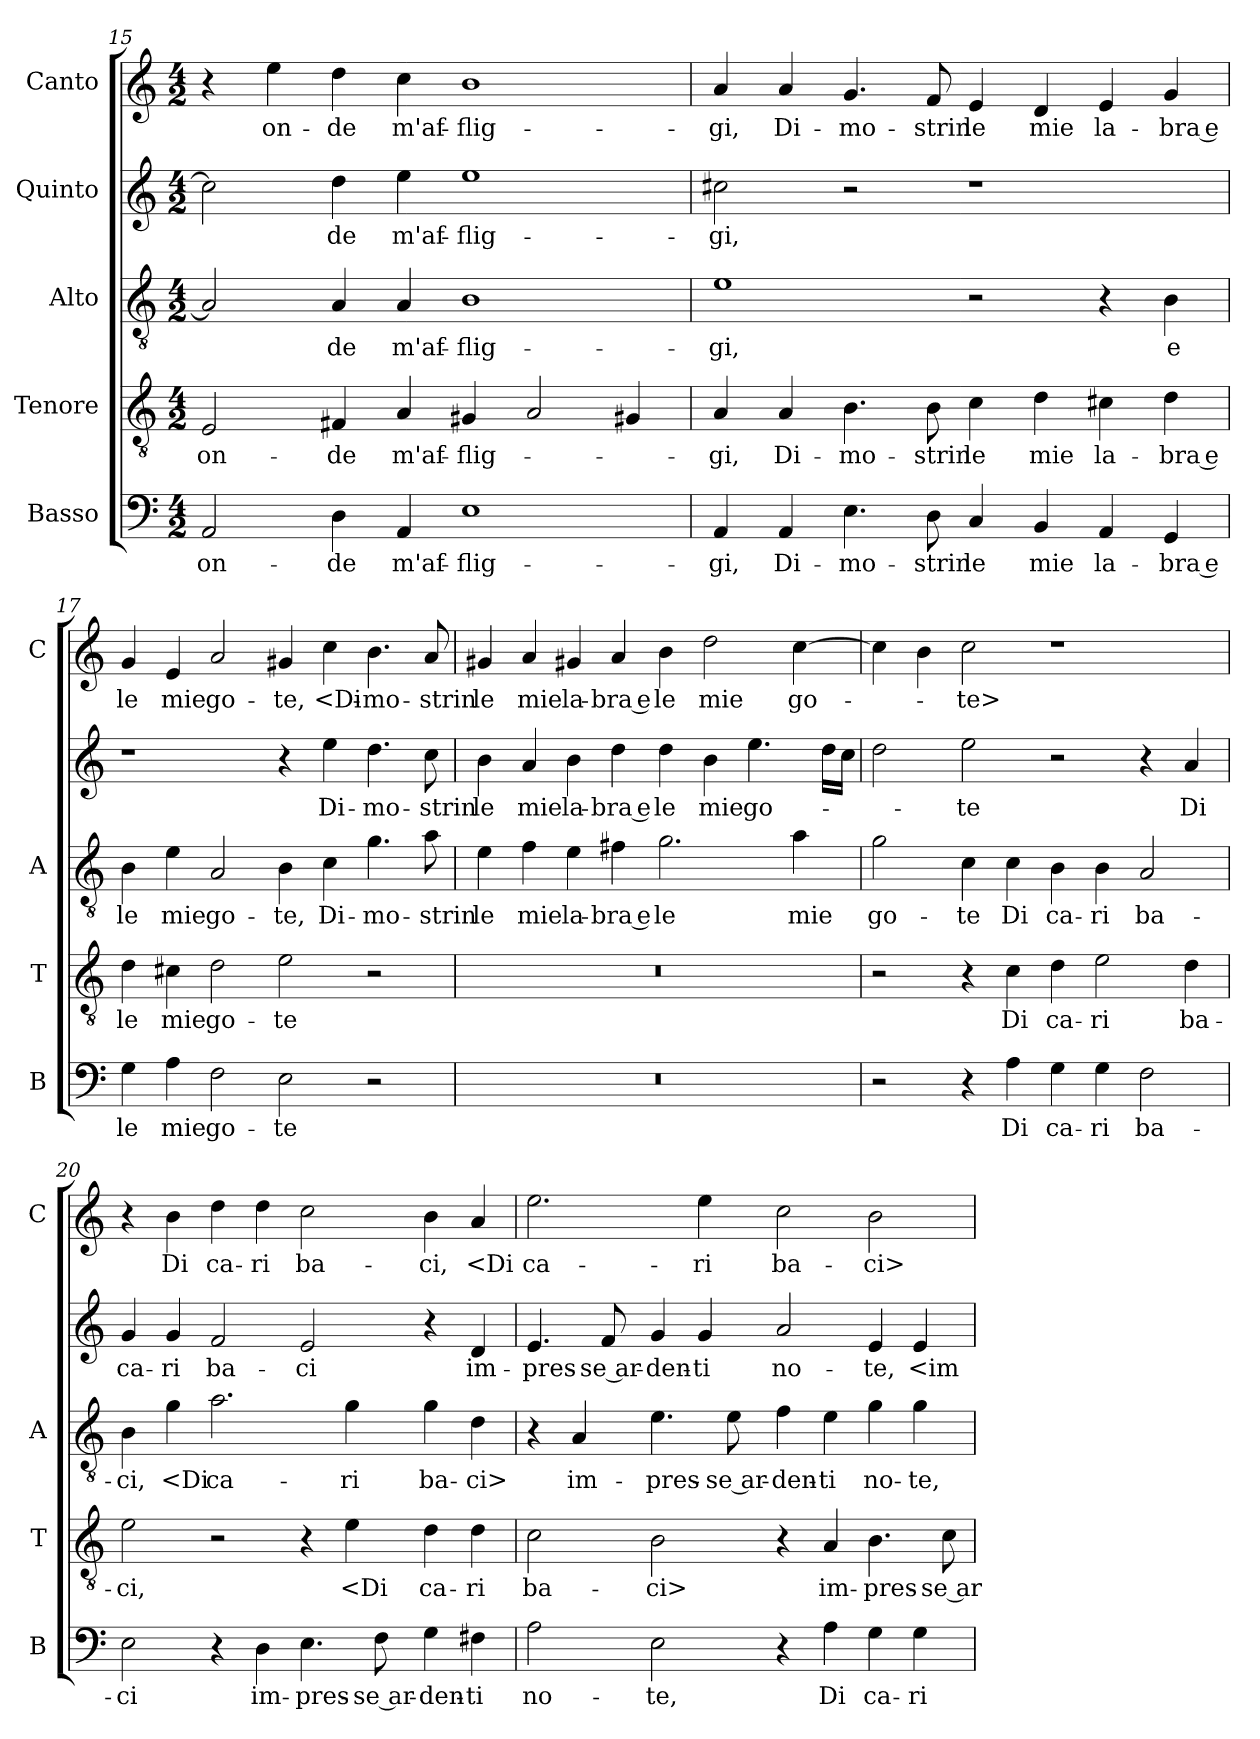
**kern	**text	**kern	**text	**kern	**text	**kern	**text	**kern	**text
*part5	*part5	*part4	*part4	*part3	*part3	*part2	*part2	*part1	*part1
*staff5	*staff5	*staff4	*staff4	*staff3	*staff3	*staff2	*staff2	*staff1	*staff1
*I"Basso	*	*I"Tenore	*	*I"Alto	*	*I"Quinto	*	*I"Canto	*
*I'B	*	*I'T	*	*I'A	*	*	*	*I'C	*
*clefF4	*	*clefGv2	*	*clefGv2	*	*clefG2	*	*clefG2	*
*k[]	*	*k[]	*	*k[]	*	*k[]	*	*k[]	*
*C:	*	*C:	*	*C:	*	*C:	*	*C:	*
*M4/2	*	*M4/2	*	*M4/2	*	*M4/2	*	*M4/2	*
=15	=15	=15	=15	=15	=15	=15	=15	=15	=15
2AA	on-	2E	on-	2A]	.	2cc#]	.	4r	.
.	.	.	.	.	.	.	.	4ee	on-
4D	-de	4F#X	-de	4A	-de	4dd	-de	4dd	-de
4AA	m'af-	4A	m'af-	4A	m'af-	4ee	m'af-	4cc	m'af-
1E	-flig-	4G#X	-flig-	1B	-flig-	1ee	-flig-	1b	-flig-
.	.	2A	.	.	.	.	.	.	.
.	.	4G#X	.	.	.	.	.	.	.
=16	=16	=16	=16	=16	=16	=16	=16	=16	=16
4AA	-gi,	4A	-gi,	1e	-gi,	2cc#X	-gi,	4a	-gi,
4AA	Di-	4A	Di-	.	.	.	.	4a	Di-
4.E	-mo-	4.B	-mo-	.	.	2r	.	4.g	-mo-
8D	-strin	8B	-strin	.	.	.	.	8f	-strin
4C	le	4c	le	2r	.	1r	.	4e	le
4BB	mie	4d	mie	.	.	.	.	4d	mie
4AA	la-	4c#X	la-	4r	.	.	.	4e	la-
4GG	-bra e	4d	-bra e	4B	e	.	.	4g	-bra e
=17	=17	=17	=17	=17	=17	=17	=17	=17	=17
4G	le	4d	le	4B	le	1r	.	4g	le
4A	mie	4c#X	mie	4e	mie	.	.	4e	mie
2F	go-	2d	go-	2A	go-	.	.	2a	go-
2E	-te	2e	-te	4B	-te,	4r	.	4g#X	-te,
.	.	.	.	4c	Di-	4ee	Di-	4cc	<Di-
2r	.	2r	.	4.g	-mo-	4.dd	-mo-	4.b	-mo-
.	.	.	.	8a	-strin	8cc	-strin	8a	-strin
=18	=18	=18	=18	=18	=18	=18	=18	=18	=18
0r	.	0r	.	4e	le	4b	le	4g#X	le
.	.	.	.	4f	mie	4a	mie	4a	mie
.	.	.	.	4e	la-	4b	la-	4g#X	la-
.	.	.	.	4f#X	-bra e	4dd	-bra e	4a	-bra e
.	.	.	.	2.g	le	4dd	le	4b	le
.	.	.	.	.	.	4b	mie	2dd	mie
.	.	.	.	.	.	4.ee	go-	.	.
.	.	.	.	4a	mie	.	.	[4cc	go-
.	.	.	.	.	.	16ddLL	.	.	.
.	.	.	.	.	.	16ccJJ	.	.	.
=19	=19	=19	=19	=19	=19	=19	=19	=19	=19
2r	.	2r	.	2g	go-	2dd	.	4cc]	.
.	.	.	.	.	.	.	.	4b	.
4r	.	4r	.	4c	-te	2ee	-te	2cc	-te>
4A	Di	4c	Di	4c	Di	.	.	.	.
4G	ca-	4d	ca-	4B	ca-	2r	.	1r	.
4G	-ri	2e	-ri	4B	-ri	.	.	.	.
2F	ba-	.	.	2A	ba-	4r	.	.	.
.	.	4d	ba-	.	.	4a	Di	.	.
=20	=20	=20	=20	=20	=20	=20	=20	=20	=20
2E	-ci	2e	-ci,	4B	-ci,	4g	ca-	4r	.
.	.	.	.	4g	<Di	4g	-ri	4b	Di
4r	.	2r	.	2.a	ca-	2f	ba-	4dd	ca-
4D	im-	.	.	.	.	.	.	4dd	-ri
4.E	-pres-	4r	.	.	.	2e	-ci	2cc	ba-
.	.	4e	<Di	4g	-ri	.	.	.	.
8F	-se ar-	.	.	.	.	.	.	.	.
4G	-den-	4d	ca-	4g	ba-	4r	.	4b	-ci,
4F#X	-ti	4d	-ri	4d	-ci>	4d	im-	4a	<Di
=21	=21	=21	=21	=21	=21	=21	=21	=21	=21
2A	no-	2c	ba-	4r	.	4.e	-pres-	2.ee	ca-
.	.	.	.	4A	im-	.	.	.	.
.	.	.	.	.	.	8f	-se ar-	.	.
2E	-te,	2B	-ci>	4.e	-pres-	4g	-den-	.	.
.	.	.	.	.	.	4g	-ti	4ee	-ri
.	.	.	.	8e	-se ar-	.	.	.	.
4r	.	4r	.	4f	-den-	2a	no-	2cc	ba-
4A	Di	4A	im-	4e	-ti	.	.	.	.
4G	ca-	4.B	-pres-	4g	no-	4e	-te,	2b	-ci>
4G	-ri	.	.	4g	-te,	4e	<im-	.	.
.	.	8c	-se ar-	.	.	.	.	.	.
=	=	=	=	=	=	=	=	=	=
*-	*-	*-	*-	*-	*-	*-	*-	*-	*-
